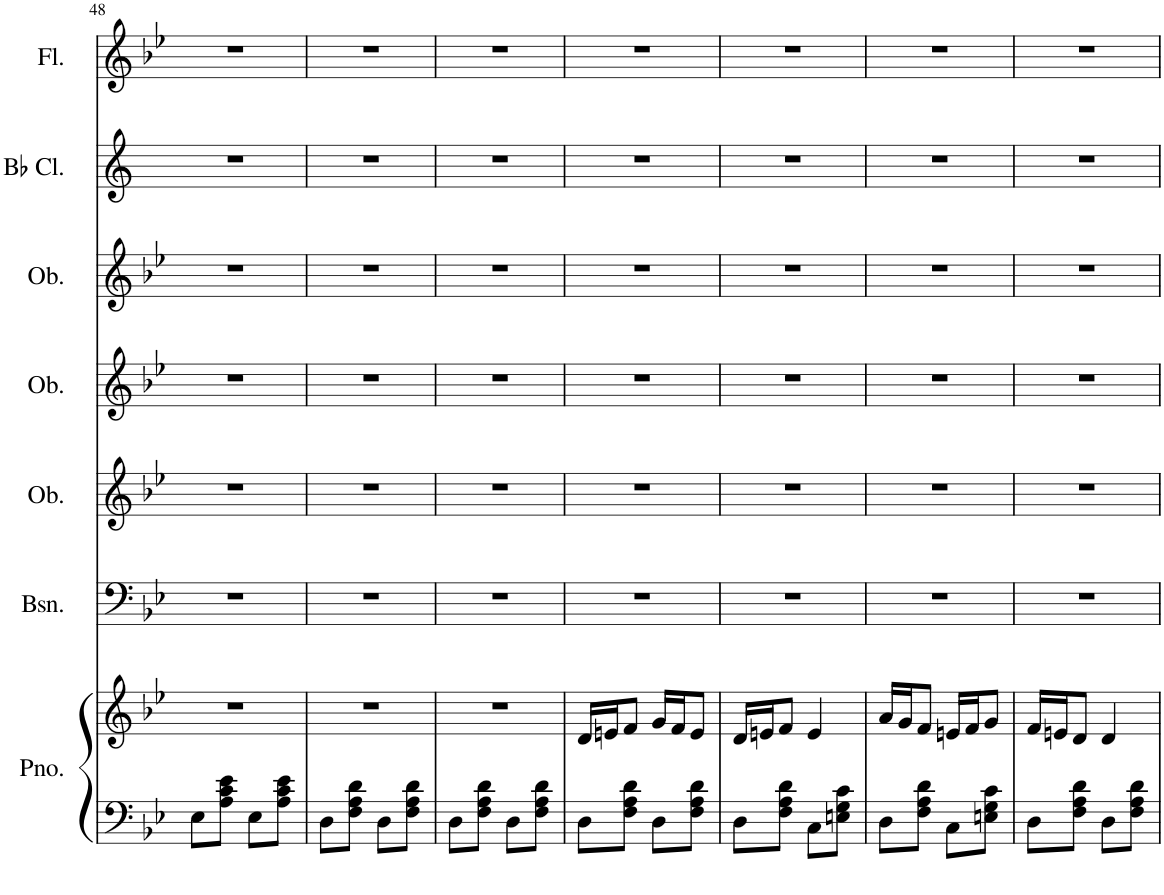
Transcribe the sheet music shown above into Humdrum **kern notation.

**kern	**kern	**kern	**kern	**kern	**kern	**kern	**kern
*part7	*part7	*part6	*part5	*part4	*part3	*part2	*part1
*staff8	*staff7	*staff6	*staff5	*staff4	*staff3	*staff2	*staff1
*I"Piano	*	*I"Bassoon	*I"Oboe	*I"Oboe	*I"Oboe	*I"Bb Clarinet	*I"Flute
*I'Pno.	*	*I'Bsn.	*I'Ob.	*I'Ob.	*I'Ob.	*I'Bb Cl.	*I'Fl.
!!LO:PB:g=z
*clefF4	*clefG2	*clefF4	*clefG2	*clefG2	*clefG2	*clefG2	*clefG2
*	*	*	*	*	*	*Trd1c2	*
*k[b-e-]	*k[b-e-]	*k[b-e-]	*k[b-e-]	*k[b-e-]	*k[b-e-]	*k[]	*k[b-e-]
*M2/4	*M2/4	*M2/4	*M2/4	*M2/4	*M2/4	*M2/4	*M2/4
=48	=48	=48	=48	=48	=48	=48	=48
8E-\L	2r	2r	2r	2r	2r	2r	2r
8A\ 8c\ 8e-\J	.	.	.	.	.	.	.
8E-\L	.	.	.	.	.	.	.
8A\ 8c\ 8e-\J	.	.	.	.	.	.	.
=49	=49	=49	=49	=49	=49	=49	=49
8D\L	2r	2r	2r	2r	2r	2r	2r
8F\ 8A\ 8d\J	.	.	.	.	.	.	.
8D\L	.	.	.	.	.	.	.
8F\ 8A\ 8d\J	.	.	.	.	.	.	.
=50	=50	=50	=50	=50	=50	=50	=50
8D\L	2r	2r	2r	2r	2r	2r	2r
8F\ 8A\ 8d\J	.	.	.	.	.	.	.
8D\L	.	.	.	.	.	.	.
8F\ 8A\ 8d\J	.	.	.	.	.	.	.
=51	=51	=51	=51	=51	=51	=51	=51
8D\L	16d/LL	2r	2r	2r	2r	2r	2r
.	16en/J	.	.	.	.	.	.
8F\ 8A\ 8d\J	8f/J	.	.	.	.	.	.
8D\L	16g/LL	.	.	.	.	.	.
.	16f/J	.	.	.	.	.	.
8F\ 8A\ 8d\J	8e/J	.	.	.	.	.	.
=52	=52	=52	=52	=52	=52	=52	=52
8D\L	16d/LL	2r	2r	2r	2r	2r	2r
.	16en/J	.	.	.	.	.	.
8F\ 8A\ 8d\J	8f/J	.	.	.	.	.	.
8C\L	4e/	.	.	.	.	.	.
8En\ 8G\ 8c\J	.	.	.	.	.	.	.
=53	=53	=53	=53	=53	=53	=53	=53
8D\L	16a/LL	2r	2r	2r	2r	2r	2r
.	16g/J	.	.	.	.	.	.
8F\ 8A\ 8d\J	8f/J	.	.	.	.	.	.
8C\L	16en/LL	.	.	.	.	.	.
.	16f/J	.	.	.	.	.	.
8En\ 8G\ 8c\J	8g/J	.	.	.	.	.	.
=54	=54	=54	=54	=54	=54	=54	=54
8D\L	16f/LL	2r	2r	2r	2r	2r	2r
.	16en/J	.	.	.	.	.	.
8F\ 8A\ 8d\J	8d/J	.	.	.	.	.	.
8D\L	4d/	.	.	.	.	.	.
8F\ 8A\ 8d\J	.	.	.	.	.	.	.
=	=	=	=	=	=	=	=
*-	*-	*-	*-	*-	*-	*-	*-
